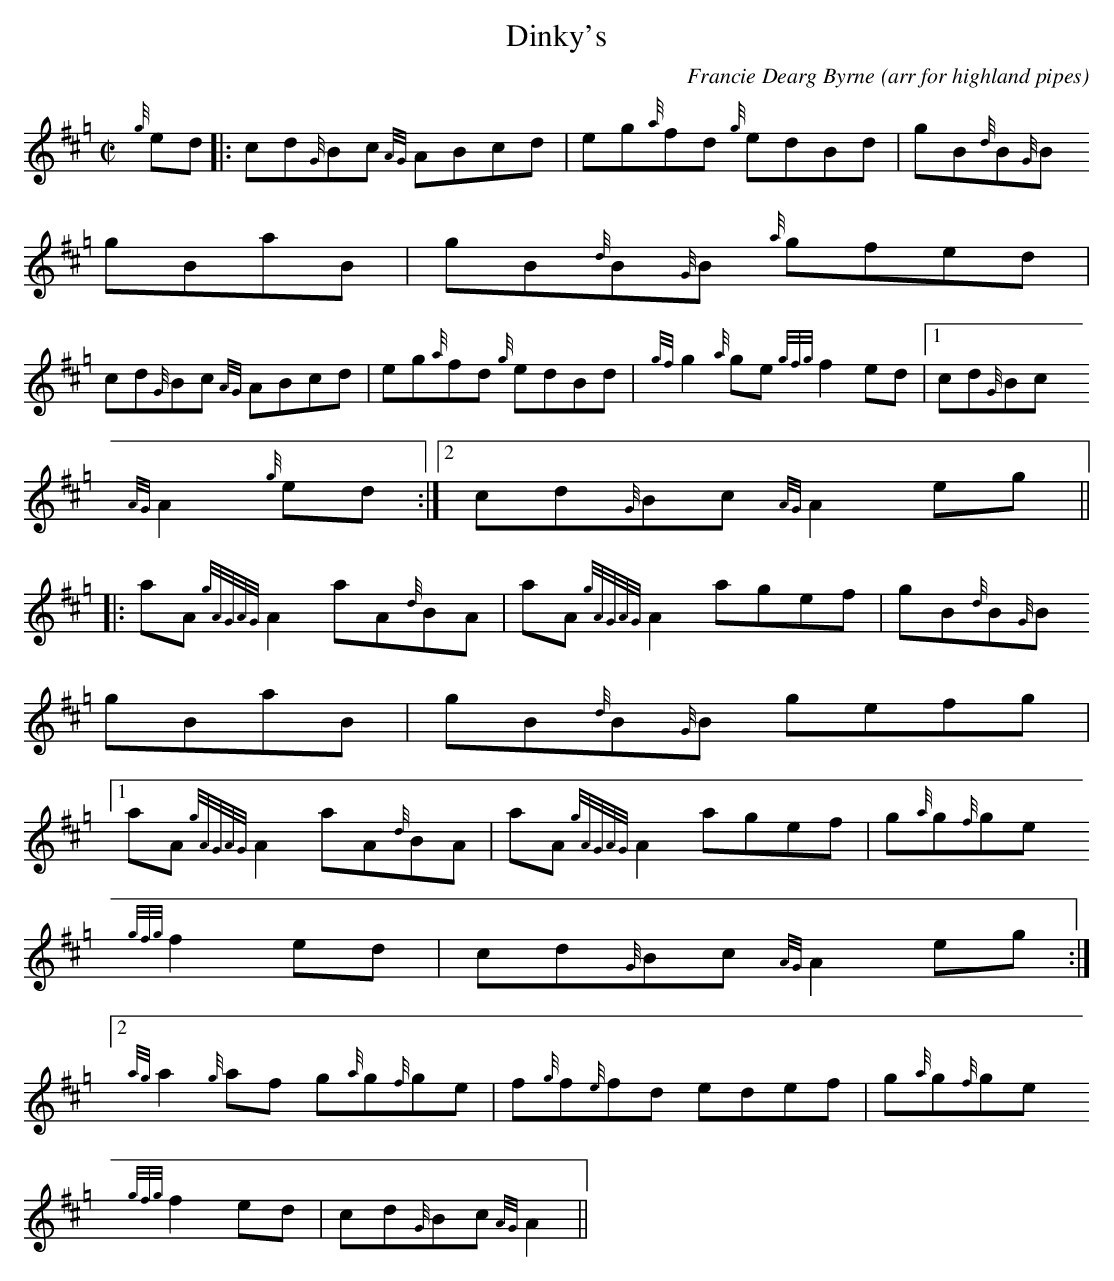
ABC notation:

X:1
T:Dinky's
C:Francie Dearg Byrne (arr for highland pipes)
M:C|
K:Hp
{g}ed|:cd{G}Bc {AG}ABcd|eg{a}fd {g}edBd|gB{d}B{G}B
gBaB|gB{d}B{G}B {a}gfed|
cd{G}Bc {AG}ABcd|eg{a}fd {g}edBd|{gf}g2{a}ge {gfg}f2ed|1 cd{G}Bc
{AG}A2{g}ed:|2 cd{G}Bc {AG}A2eg||
|:aA{gAGAG}A2 aA{d}BA|aA{gAGAG}A2 agef|gB{d}B{G}B
gBaB|gB{d}B{G}B gefg|
[1 aA{gAGAG}A2 aA{d}BA|aA{gAGAG}A2 agef|g{a}g{f}ge
{gfg}f2ed|cd{G}Bc {AG}A2eg:|
[2 {ag}a2{g}af g{a}g{f}ge|f{g}f{e}fd edef|g{a}g{f}ge
{gfg}f2ed|cd{G}Bc {AG}A2||
